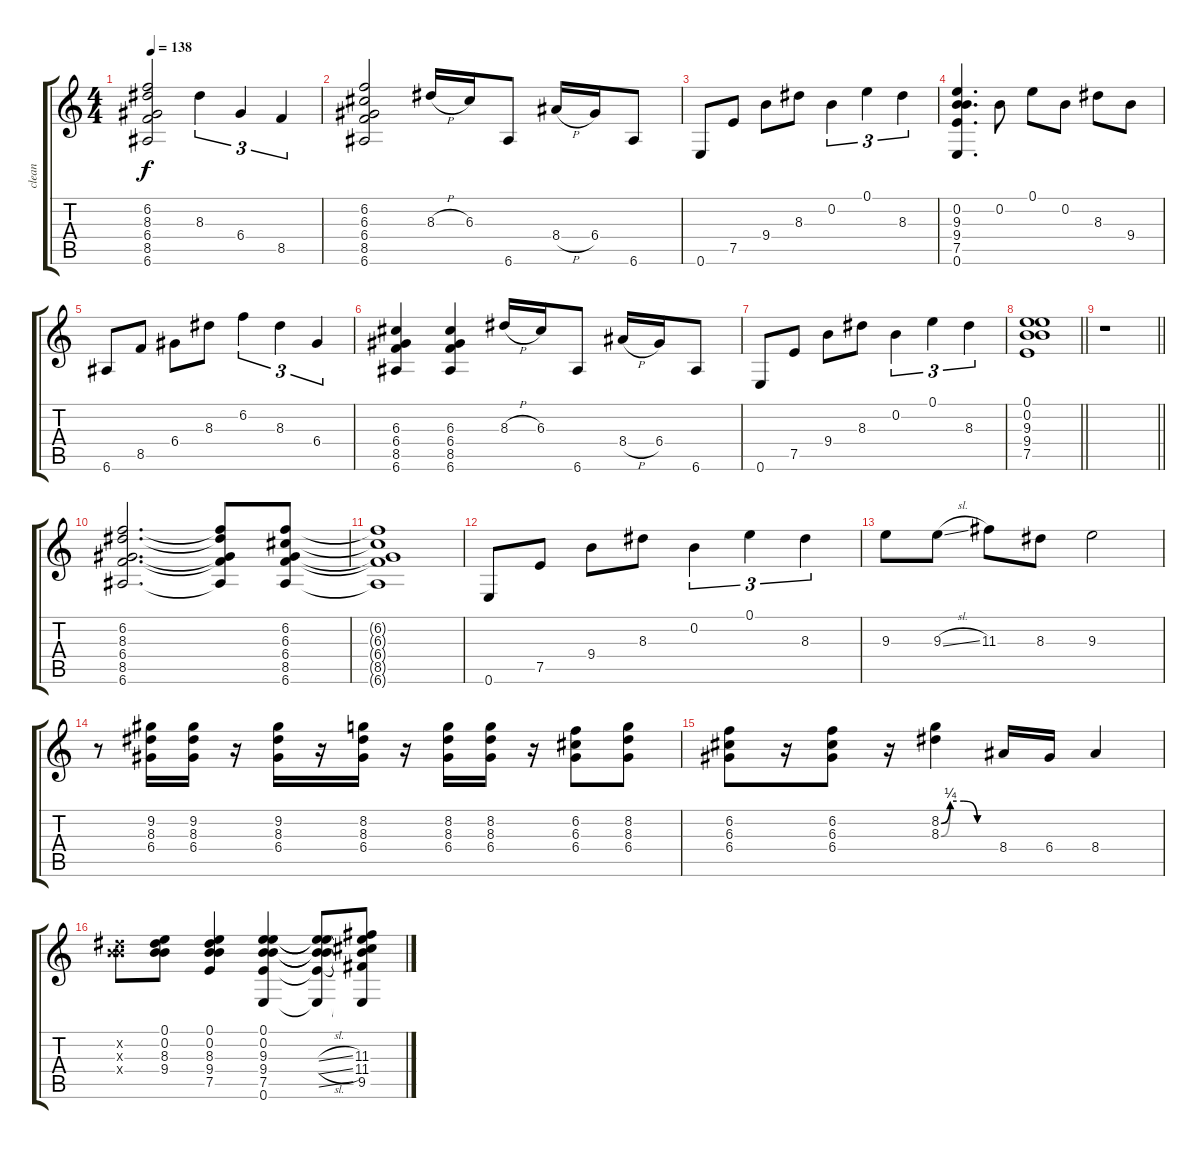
\track ("clean" "clean") {instrument electricguitarclean}
\staff {score tabs}
\tuning (E4 B3 G3 D3 A2 E2) {hide}
\ts (4 4)
\tempo 138
\clef g2
\ks c
(6.2 8.3 6.4 8.5 6.6).2{dy f instrument electricguitarclean} 8.3.4{tu (3 2)} 6.4.4{tu (3 2)} 8.5.4{tu (3 2)} |
(6.2 6.3 6.4 8.5 6.6).2 8.3{h}.16 6.3.16 6.6.8 8.4{h}.16 6.4.16 6.6.8 |
0.6.8 7.5.8 9.4.8 8.3.8 0.2.4{tu (3 2)} 0.1.4{tu (3 2)} 8.3.4{tu (3 2)} |
(0.2 9.3 9.4 7.5 0.6).4{d} 0.2.8 0.1.8 0.2.8 8.3.8 9.4.8 |
6.6.8 8.5.8 6.4.8 8.3.8 6.2.4{tu (3 2)} 8.3.4{tu (3 2)} 6.4.4{tu (3 2)} |
(6.3 6.4 8.5 6.6).4 (6.3 6.4 8.5 6.6).4 8.3{h}.16 6.3.16 6.6.8 8.4{h}.16 6.4.16 6.6.8 |
0.6.8 7.5.8 9.4.8 8.3.8 0.2.4{tu (3 2)} 0.1.4{tu (3 2)} 8.3.4{tu (3 2)} |
\barLineRight lightlight
(0.1 0.2 9.3 9.4 7.5).1 |
\barLineRight lightlight
r.1 |
(6.2 8.3 6.4 8.5 6.6).2{d} (6.2{t} 8.3{t} 6.4{t} 8.5{t} 6.6{t}).8 (6.2 6.3 6.4 8.5 6.6).8 |
(6.2{t} 6.3{t} 6.4{t} 8.5{t} 6.6{t}).1 |
0.6.8 7.5.8 9.4.8 8.3.8 0.2.4{tu (3 2)} 0.1.4{tu (3 2)} 8.3.4{tu (3 2)} |
9.3.8 9.3{sl}.8 11.3.8 8.3.8 9.3.2 |
r.8 (9.2 8.3 6.4).16 (9.2 8.3 6.4).16 r.16 (9.2 8.3 6.4).16 r.16 (8.2 8.3 6.4).16 r.16 (8.2 8.3 6.4).16 (8.2 8.3 6.4).16 r.16 (6.2 6.3 6.4).8 (8.2 8.3 6.4).8 |
(6.2 6.3 6.4).8 r.16 (6.2 6.3 6.4).8 r.16 (8.2{be (custom 0 0 10 1 25 1 40 0 60 0)} 8.3{be (custom 0 0 10 1 25 1 40 0 60 0)}).4 8.4.16 6.4.16 8.4.4 |
(0.2{x} 8.3{x} 9.4{x}).8 (0.1 0.2 8.3 9.4).8 (0.1 0.2 8.3 9.4 7.5).4 (0.1 0.2 9.3 9.4 7.5 0.6).4 (0.1{t} 0.2{t} 9.3{sl t} 9.4{sl t} 7.5{sl t} 0.6{t}).8 (0.1{t} 0.2{t} 11.3 11.4 9.5 0.6{t}).8
